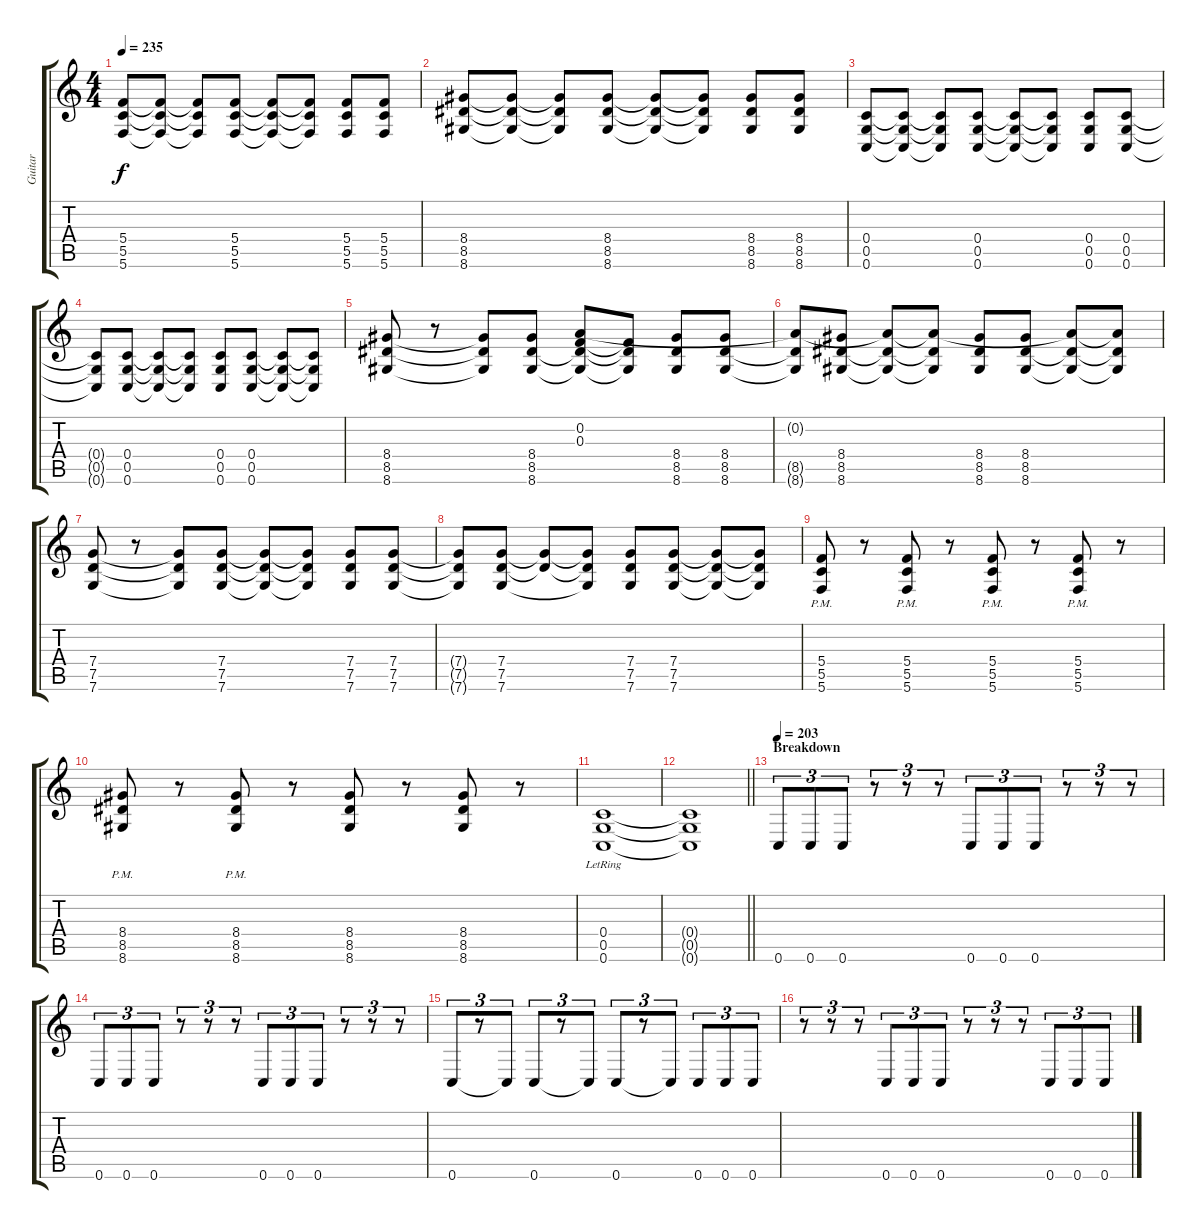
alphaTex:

\track ("Guitar" "Guitar") {instrument distortionguitar}
\staff {score tabs}
\tuning (D4 A3 F3 C3 G2 C2) {hide}
\ts (4 4)
\tempo 235
\clef g2
\ks c
(5.4 5.5 5.6).8{dy f} (5.4{t} 5.5{t} 5.6{t}).8 (5.4{t} 5.5{t} 5.6{t}).8 (5.4 5.5 5.6).8 (5.4{t} 5.5{t} 5.6{t}).8 (5.4{t} 5.5{t} 5.6{t}).8 (5.4 5.5 5.6).8 (5.4 5.5 5.6).8 |
(8.4 8.5 8.6).8 (8.4{t} 8.5{t} 8.6{t}).8 (8.4{t} 8.5{t} 8.6{t}).8 (8.4 8.5 8.6).8 (8.4{t} 8.5{t} 8.6{t}).8 (8.4{t} 8.5{t} 8.6{t}).8 (8.4 8.5 8.6).8 (8.4 8.5 8.6).8 |
(0.4 0.5 0.6).8 (0.4{t} 0.5{t} 0.6{t}).8 (0.4{t} 0.5{t} 0.6{t}).8 (0.4 0.5 0.6).8 (0.4{t} 0.5{t} 0.6{t}).8 (0.4{t} 0.5{t} 0.6{t}).8 (0.4 0.5 0.6).8 (0.4 0.5 0.6).8 |
(0.4{t} 0.5{t} 0.6{t}).8 (0.4 0.5 0.6).8 (0.4{t} 0.5{t} 0.6{t}).8 (0.4{t} 0.5{t} 0.6{t}).8 (0.4 0.5 0.6).8 (0.4 0.5 0.6).8 (0.4{t} 0.5{t} 0.6{t}).8 (0.4{t} 0.5{t} 0.6{t}).8 |
(8.4 8.5 8.6).8 r.8 (8.4{t} 8.5{t} 8.6{t}).8 (8.4 8.5 8.6).8 (0.2 0.3 8.5{t} 8.6{t}).8 (0.3{t} 8.5{t} 8.6{t}).8 (8.4 8.5 8.6).8 (8.4 8.5 8.6).8 |
(0.2{t} 8.5{t} 8.6{t}).8 (8.4 8.5 8.6).8 (0.2{t} 8.5{t} 8.6{t}).8 (0.2{t} 8.5{t} 8.6{t}).8 (8.4 8.5 8.6).8 (8.4 8.5 8.6).8 (0.2{t} 8.5{t} 8.6{t}).8 (0.2{t} 8.5{t} 8.6{t}).8 |
(7.4 7.5 7.6).8 r.8 (7.4{t} 7.5{t} 7.6{t}).8 (7.4 7.5 7.6).8 (7.4{t} 7.5{t} 7.6{t}).8 (7.4{t} 7.5{t} 7.6{t}).8 (7.4 7.5 7.6).8 (7.4 7.5 7.6).8 |
(7.4{t} 7.5{t} 7.6{t}).8 (7.4 7.5 7.6).8 (7.4{t} 7.5{t}).8 (7.4{t} 7.5{t} 7.6{t}).8 (7.4 7.5 7.6).8 (7.4 7.5 7.6).8 (7.4{t} 7.5{t} 7.6{t}).8 (7.4{t} 7.5{t} 7.6{t}).8 |
(5.4{pm} 5.5{pm} 5.6).8 r.8 (5.4{pm} 5.5{pm} 5.6).8 r.8 (5.4{pm} 5.5{pm} 5.6).8 r.8 (5.4{pm} 5.5{pm} 5.6).8 r.8 |
(8.4 8.5{pm} 8.6).8 r.8 (8.4 8.5{pm} 8.6).8 r.8 (8.4 8.5 8.6).8 r.8 (8.4 8.5 8.6).8 r.8 |
(0.4{lr} 0.5 0.6).1 |
\barLineRight lightlight
(0.4{t} 0.5{t} 0.6{t}).1 |
\section ("" "Breakdown")
\tempo 203
0.6.8{tu (3 2)} 0.6.8{tu (3 2)} 0.6.8{tu (3 2)} r.8{tu (3 2)} r.8{tu (3 2)} r.8{tu (3 2)} 0.6.8{tu (3 2)} 0.6.8{tu (3 2)} 0.6.8{tu (3 2)} r.8{tu (3 2)} r.8{tu (3 2)} r.8{tu (3 2)} |
0.6.8{tu (3 2)} 0.6.8{tu (3 2)} 0.6.8{tu (3 2)} r.8{tu (3 2)} r.8{tu (3 2)} r.8{tu (3 2)} 0.6.8{tu (3 2)} 0.6.8{tu (3 2)} 0.6.8{tu (3 2)} r.8{tu (3 2)} r.8{tu (3 2)} r.8{tu (3 2)} |
0.6.8{tu (3 2)} r.8{tu (3 2)} 0.6{t}.8{tu (3 2)} 0.6.8{tu (3 2)} r.8{tu (3 2)} 0.6{t}.8{tu (3 2)} 0.6.8{tu (3 2)} r.8{tu (3 2)} 0.6{t}.8{tu (3 2)} 0.6.8{tu (3 2)} 0.6.8{tu (3 2)} 0.6.8{tu (3 2)} |
r.8{tu (3 2)} r.8{tu (3 2)} r.8{tu (3 2)} 0.6.8{tu (3 2)} 0.6.8{tu (3 2)} 0.6.8{tu (3 2)} r.8{tu (3 2)} r.8{tu (3 2)} r.8{tu (3 2)} 0.6.8{tu (3 2)} 0.6.8{tu (3 2)} 0.6.8{tu (3 2)}
